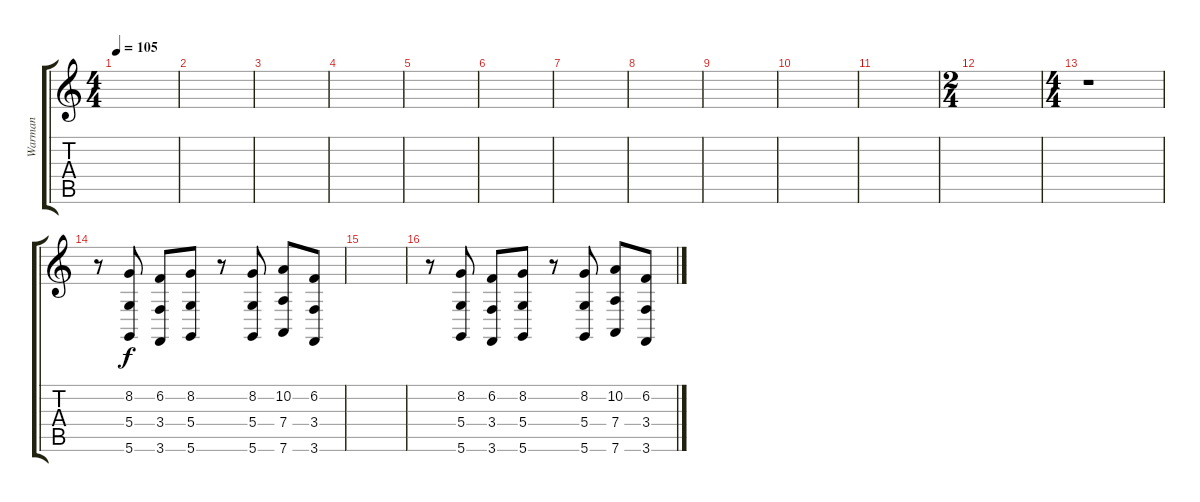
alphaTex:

\track ("Warman" "Warman") {instrument stringensemble1}
\staff {score tabs}
\tuning (E4 B3 G3 D3 A2 D2) {hide}
\ts (4 4)
\tempo 105
\clef g2
\ks c
|
|
|
|
|
|
|
|
|
|
|
\ts (2 4)
|
\ts (4 4)
r.1 |
r.8 (8.2 5.4 5.6).8 (6.2 3.4 3.6).8 (8.2 5.4 5.6).8 r.8 (8.2 5.4 5.6).8 (10.2 7.4 7.6).8 (6.2 3.4 3.6).8 |
|
r.8 (8.2 5.4 5.6).8 (6.2 3.4 3.6).8 (8.2 5.4 5.6).8 r.8 (8.2 5.4 5.6).8 (10.2 7.4 7.6).8 (6.2 3.4 3.6).8
